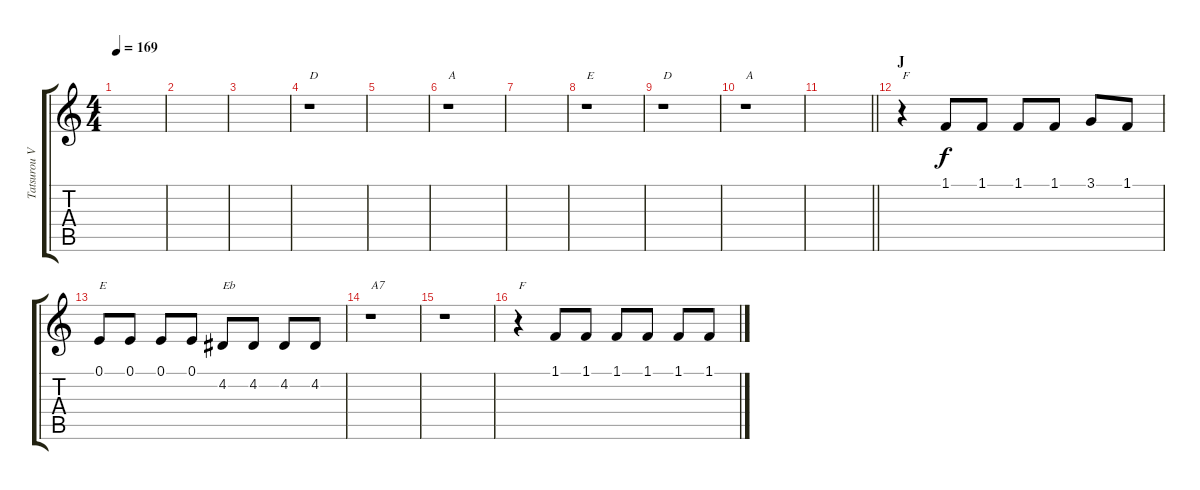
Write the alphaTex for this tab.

\track ("Tatsurou Vocals" "Tatsurou V") {instrument tenorsax}
\staff {score tabs}
\tuning (E4 B3 G3 D3 A2 E2) {hide}
\ts (4 4)
\tempo 169
\clef g2
\ks c
|
|
|
r.1{txt "D"} |
|
r.1{txt "A"} |
|
r.1{txt "E"} |
r.1{txt "D"} |
r.1{txt "A"} |
\barLineRight lightlight
|
\section ("" "J")
r.4{txt "F"} 1.1.8 1.1.8 1.1.8 1.1.8 3.1.8 1.1.8 |
0.1.8{txt "E"} 0.1.8 0.1.8 0.1.8 4.2.8{txt "Eb"} 4.2.8 4.2.8 4.2.8 |
r.1{txt "A7"} |
r.1 |
r.4{txt "F"} 1.1.8 1.1.8 1.1.8 1.1.8 1.1.8 1.1.8
